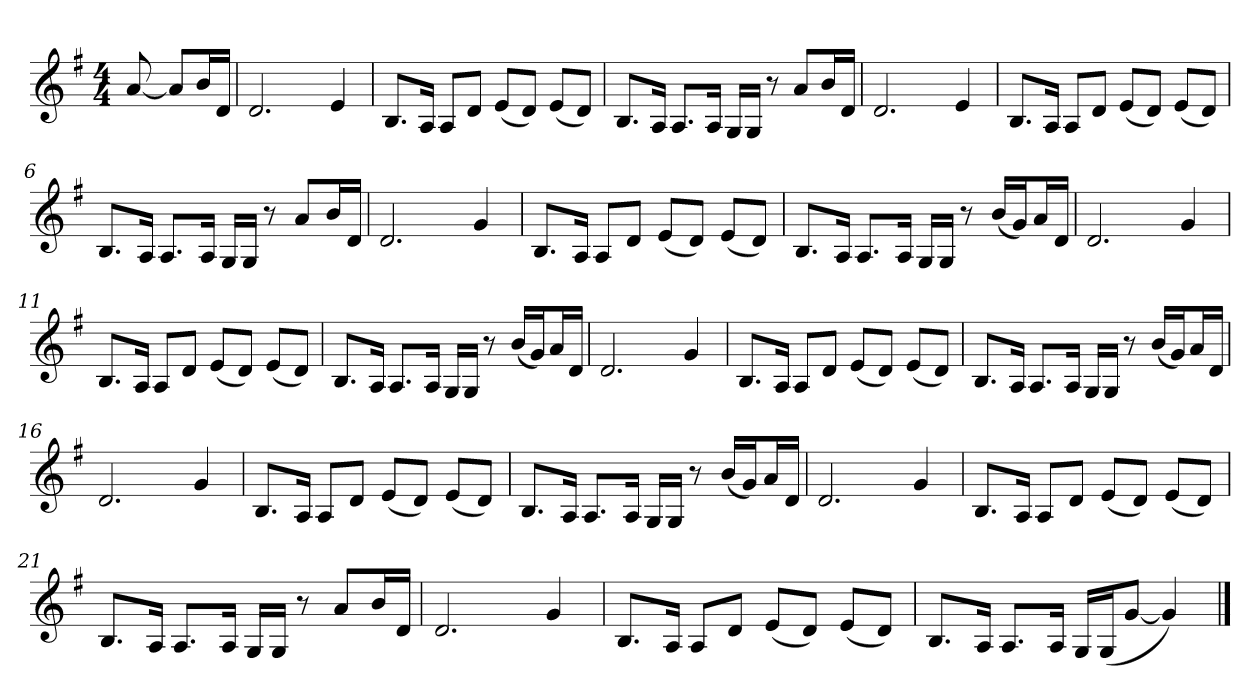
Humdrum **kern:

**kern
*part1
*staff1
*k[f#]
*M4/4
*MM80
=
[8a
8aL]
16bL
16dJJ
=1
2.d
4e
=2
8.BL
16AJk
8AL
8dJ
(8eL
8dJ)
(8eL
8dJ)
=3
8.BL
16AJk
8.AL
16AJk
16GLL
16GJJ
8r
8aL
16bL
16dJJ
=4
2.d
4e
=5
8.BL
16AJk
8AL
8dJ
(8eL
8dJ)
(8eL
8dJ)
=6
8.BL
16AJk
8.AL
16AJk
16GLL
16GJJ
8r
8aL
16bL
16dJJ
=7
2.d
4g
=8
8.BL
16AJk
8AL
8dJ
(8eL
8dJ)
(8eL
8dJ)
=9
8.BL
16AJk
8.AL
16AJk
16GLL
16GJJ
8r
(16bLL
16gJ)
16aL
16dJJ
=10
2.d
4g
=11
8.BL
16AJk
8AL
8dJ
(8eL
8dJ)
(8eL
8dJ)
=12
8.BL
16AJk
8.AL
16AJk
16GLL
16GJJ
8r
(16bLL
16gJ)
16aL
16dJJ
=13
2.d
4g
=14
8.BL
16AJk
8AL
8dJ
(8eL
8dJ)
(8eL
8dJ)
=15
8.BL
16AJk
8.AL
16AJk
16GLL
16GJJ
8r
(16bLL
16gJ)
16aL
16dJJ
=16
2.d
4g
=17
8.BL
16AJk
8AL
8dJ
(8eL
8dJ)
(8eL
8dJ)
=18
8.BL
16AJk
8.AL
16AJk
16GLL
16GJJ
8r
(16bLL
16gJ)
16aL
16dJJ
=19
2.d
4g
=20
8.BL
16AJk
8AL
8dJ
(8eL
8dJ)
(8eL
8dJ)
=21
8.BL
16AJk
8.AL
16AJk
16GLL
16GJJ
8r
8aL
16bL
16dJJ
=22
2.d
4g
=23
8.BL
16AJk
8AL
8dJ
(8eL
8dJ)
(8eL
8dJ)
=24
8.BL
16AJk
8.AL
16AJk
16GLL
(16GJ
[8gJ
4g])
==
*-
